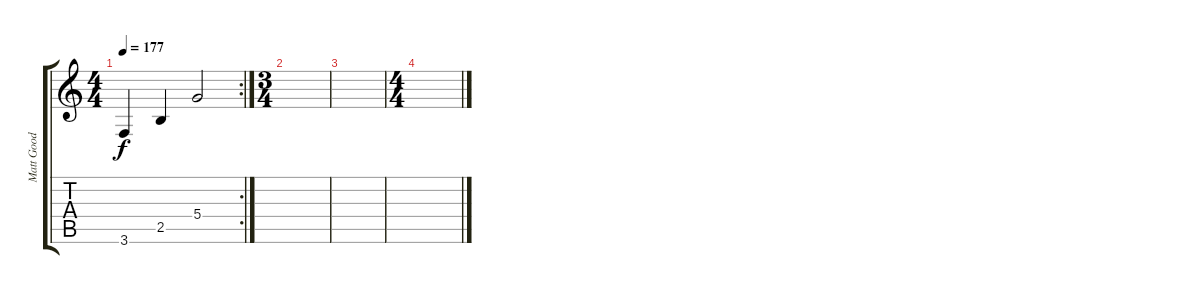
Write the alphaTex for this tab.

\track ("Matt Good" "Matt Good") {instrument overdrivenguitar}
\staff {score tabs}
\tuning (E4 B3 G3 D3 A2 D2) {hide}
\rc 2
\ts (4 4)
\tempo 177
\clef g2
\ks c
3.6.4{dy f} 2.5.4 5.4.2 |
\ts (3 4)
|
|
\ts (4 4)
